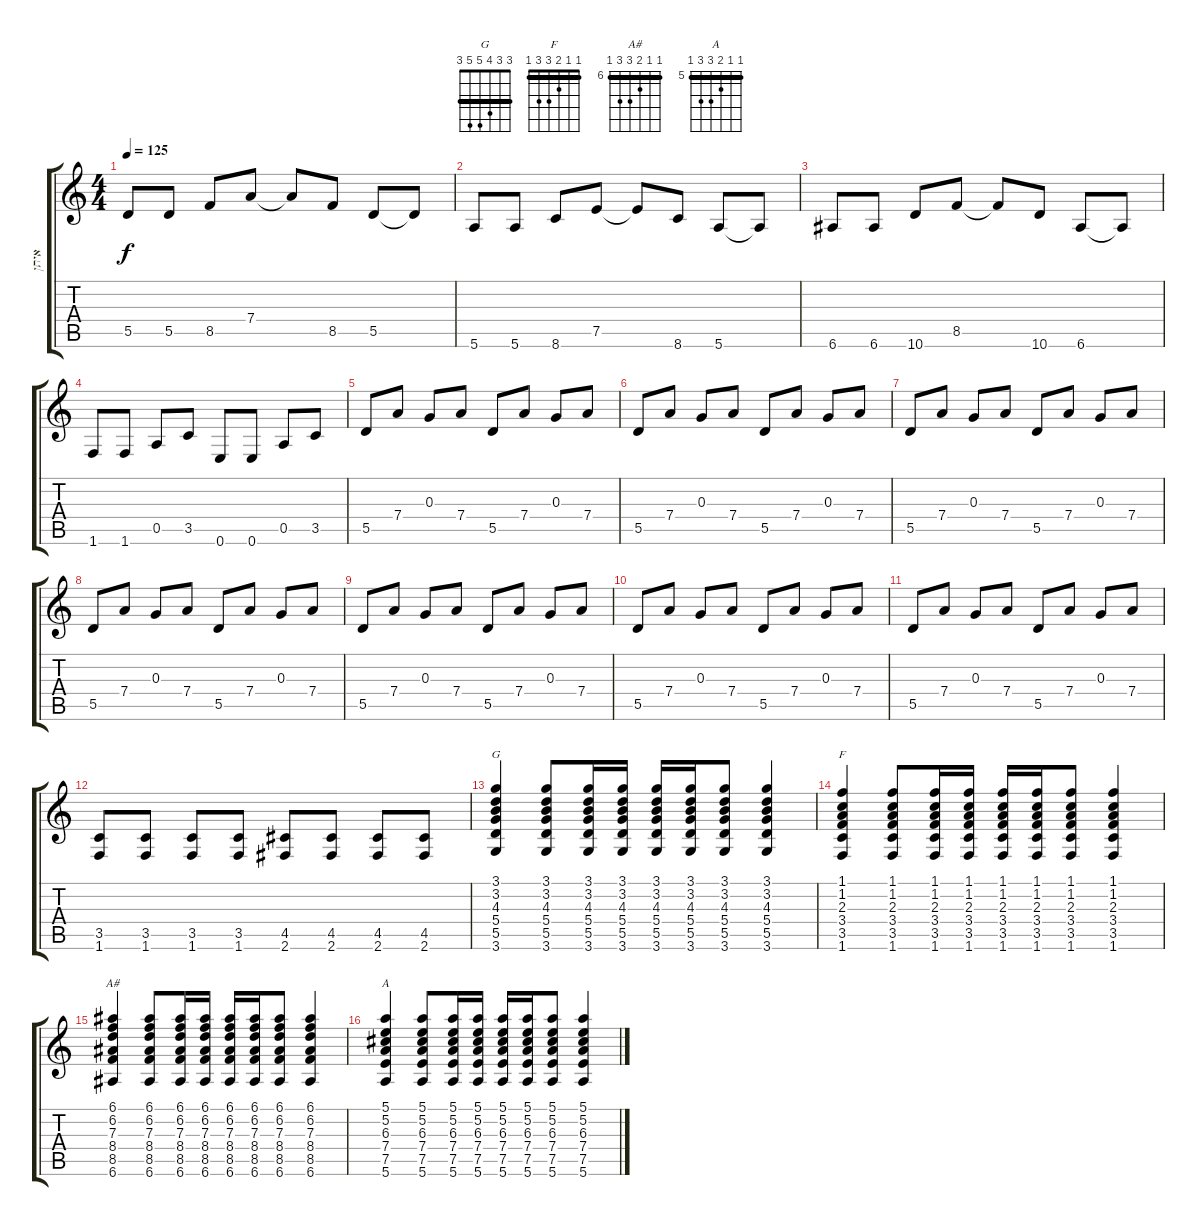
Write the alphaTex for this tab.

\track ("איתן" "איתן") {instrument electricguitarclean}
\staff {score tabs}
\tuning (E4 B3 G3 D3 A2 E2) {hide}
\chord ("G" 3 3 4 5 5 3) {barre 3}
\chord ("F" 1 1 2 3 3 1) {barre 1}
\chord ("A#" 6 6 7 8 8 6) {firstfret 6 barre 6}
\chord ("A" 5 5 6 7 7 5) {firstfret 5 barre 5}
\ts (4 4)
\tempo 125
\clef g2
\ks c
5.5.8{dy f} 5.5.8 8.5.8 7.4.8 7.4{t}.8 8.5.8 5.5.8 5.5{t}.8 |
5.6.8 5.6.8 8.6.8 7.5.8 7.5{t}.8 8.6.8 5.6.8 5.6{t}.8 |
6.6.8 6.6.8 10.6.8 8.5.8 8.5{t}.8 10.6.8 6.6.8 6.6{t}.8 |
1.6.8 1.6.8 0.5.8 3.5.8 0.6.8 0.6.8 0.5.8 3.5.8 |
5.5.8 7.4.8 0.3.8 7.4.8 5.5.8 7.4.8 0.3.8 7.4.8 |
5.5.8 7.4.8 0.3.8 7.4.8 5.5.8 7.4.8 0.3.8 7.4.8 |
5.5.8 7.4.8 0.3.8 7.4.8 5.5.8 7.4.8 0.3.8 7.4.8 |
5.5.8 7.4.8 0.3.8 7.4.8 5.5.8 7.4.8 0.3.8 7.4.8 |
5.5.8 7.4.8 0.3.8 7.4.8 5.5.8 7.4.8 0.3.8 7.4.8 |
5.5.8 7.4.8 0.3.8 7.4.8 5.5.8 7.4.8 0.3.8 7.4.8 |
5.5.8 7.4.8 0.3.8 7.4.8 5.5.8 7.4.8 0.3.8 7.4.8 |
(3.5 1.6).8{instrument distortionguitar} (3.5 1.6).8 (3.5 1.6).8 (3.5 1.6).8 (4.5 2.6).8 (4.5 2.6).8 (4.5 2.6).8 (4.5 2.6).8 |
(3.1 3.2 4.3 5.4 5.5 3.6).4{ch "G"} (3.1 3.2 4.3 5.4 5.5 3.6).8 (3.1 3.2 4.3 5.4 5.5 3.6).16 (3.1 3.2 4.3 5.4 5.5 3.6).16 (3.1 3.2 4.3 5.4 5.5 3.6).16 (3.1 3.2 4.3 5.4 5.5 3.6).16 (3.1 3.2 4.3 5.4 5.5 3.6).8 (3.1 3.2 4.3 5.4 5.5 3.6).4 |
(1.1 1.2 2.3 3.4 3.5 1.6).4{ch "F"} (1.1 1.2 2.3 3.4 3.5 1.6).8 (1.1 1.2 2.3 3.4 3.5 1.6).16 (1.1 1.2 2.3 3.4 3.5 1.6).16 (1.1 1.2 2.3 3.4 3.5 1.6).16 (1.1 1.2 2.3 3.4 3.5 1.6).16 (1.1 1.2 2.3 3.4 3.5 1.6).8 (1.1 1.2 2.3 3.4 3.5 1.6).4 |
(6.1 6.2 7.3 8.4 8.5 6.6).4{ch "A#"} (6.1 6.2 7.3 8.4 8.5 6.6).8 (6.1 6.2 7.3 8.4 8.5 6.6).16 (6.1 6.2 7.3 8.4 8.5 6.6).16 (6.1 6.2 7.3 8.4 8.5 6.6).16 (6.1 6.2 7.3 8.4 8.5 6.6).16 (6.1 6.2 7.3 8.4 8.5 6.6).8 (6.1 6.2 7.3 8.4 8.5 6.6).4 |
(5.1 5.2 6.3 7.4 7.5 5.6).4{ch "A"} (5.1 5.2 6.3 7.4 7.5 5.6).8 (5.1 5.2 6.3 7.4 7.5 5.6).16 (5.1 5.2 6.3 7.4 7.5 5.6).16 (5.1 5.2 6.3 7.4 7.5 5.6).16 (5.1 5.2 6.3 7.4 7.5 5.6).16 (5.1 5.2 6.3 7.4 7.5 5.6).8 (5.1 5.2 6.3 7.4 7.5 5.6).4
